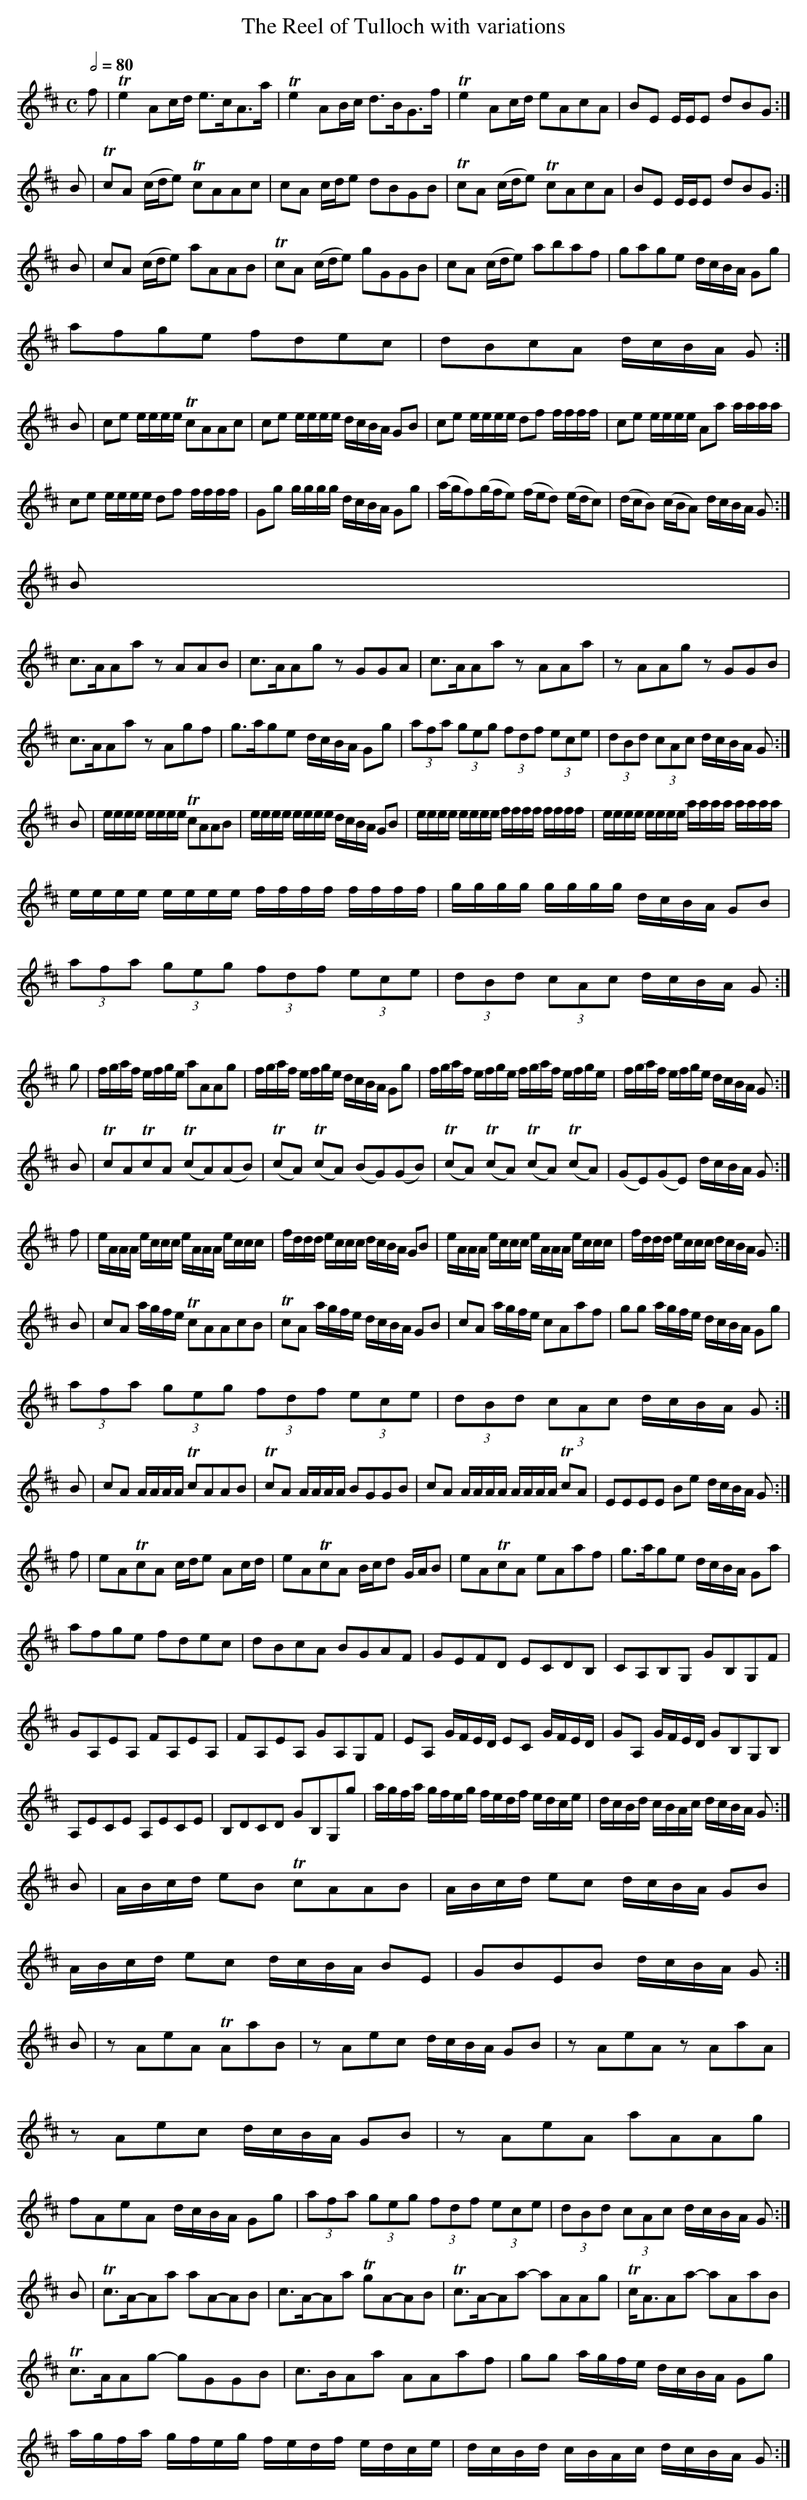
X:1
T:The Reel of Tulloch with variations
M:C
L:1/8
Q:1/2=80
K:D
f |\
Te2 Ac/d/ e>cA>a  | Te2 AB/c/ d>BG>f | Te2 Ac/d/ eAcA    | BE E/E/E dBG :|
B |\
TcA (c/d/e) TcAAc | cA c/d/e dBGB    | TcA (c/d/e) TcAcA | BE E/E/E dBG :|
B |\
cA (c/d/e) aAAB | TcA (c/d/e) gGGB | cA (c/d/e) abaf | gage d/c/B/A/ Gg |
afge fdec | dBcA d/c/B/A/ G :|
B |\
ce e/e/e/e/ TcAAc               | ce e/e/e/e/ d/c/B/A/ GB  |\
ce e/e/e/e/ df f/f/f/f/         | ce e/e/e/e/ Aa a/a/a/a/  |
ce e/e/e/e/ df f/f/f/f/         | Gg g/g/g/g/ d/c/B/A/ Gg  |\
(a/g/f) (g/f/e) (f/e/d) (e/d/c) |  (d/c/B) (c/B/A) d/c/B/A/ G :|
B |
c>AAa zAAB | c>AAg zGGA        | c>AAa zAAa              | zAAg zGGB               |
c>AAa zAgf | g>age d/c/B/A/ Gg | (3afa (3geg (3fdf (3ece | (3dBd (3cAc d/c/B/A/ G :|
B |\
e/e/e/e/ e/e/e/e/ TcAAB              | e/e/e/e/ e/e/e/e/ d/c/B/A/ GB       |\
e/e/e/e/ e/e/e/e/  f/f/f/f/ f/f/f/f/ | e/e/e/e/ e/e/e/e/ a/a/a/a/ a/a/a/a/ |
e/e/e/e/ e/e/e/e/  f/f/f/f/ f/f/f/f/ | g/g/g/g/ g/g/g/g/ d/c/B/A/ GB       |
(3afa (3geg (3fdf (3ece              | (3dBd (3cAc  d/c/B/A/ G            :|
g |\
f/g/a/f/ e/f/g/e/ aAAg              | f/g/a/f/ e/f/g/e/ d/c/B/A/ Gg |\
f/g/a/f/ e/f/g/e/ f/g/a/f/ e/f/g/e/ | f/g/a/f/ e/f/g/e/ d/c/B/A/ G  :|
B |\
TcATcA T(cA)(AB) | T(cA) T(cA) (BG)(GB) | T(cA) T(cA) T(cA) T(cA) |\
(GE)(GE) d/c/B/A/ G  :|
f |\
e/A/A/A/ e/c/c/c/ e/A/A/A/ e/c/c/c/ | f/d/d/d/ e/c/c/c/ d/c/B/A/ GB |\
e/A/A/A/ e/c/c/c/ e/A/A/A/ e/c/c/c/ | f/d/d/d/ e/c/c/c/ d/c/B/A/ G  :|
B |\
cA a/g/f/e/ TcAAcB      | TcA a/g/f/e/ d/c/B/A/ GB |\
cA a/g/f/e/ cAaf        | gg a/g/f/e/ d/c/B/A/ Gg  |
(3afa (3geg (3fdf (3ece | (3dBd (3cAc d/c/B/A/ G  :|
B |\
cA A/A/A/A/ TcAAB        | TcA A/A/A/A/ BGGB    |\
cA A/A/A/A/ A/A/A/A/ TcA | EEEE Be d/c/B/A/ G  :|
f |\
eATcA c/d/e Ac/d/ | eATcA B/c/d G/A/B | eATcA eAaf               | g>age d/c/B/A/ Ga    |
afge fdec         | dBcA BGAF         | GEFD ECDB,               | CA,B,G, GB,G,F       |
GA,EA, FA,EA,     | FA,EA, GA,G,F     | EA, G/F/E/D/ EC G/F/E/D/ | GA, G/F/E/D/ GB,G,B, |
A,ECE A,ECE                           | B,DCD GB,G,g                     |\
a/g/f/a/ g/f/e/g/ f/e/d/f/ e/d/c/e/   | d/c/B/d/ c/B/A/c/ d/c/B/A/ G     :|
B |\
A/B/c/d/ eB TcAAB       | A/B/c/d/ ec d/c/B/A/ GB |
A/B/c/d/ ec d/c/B/A/ BE | GBEB d/c/B/A/ G         :|
B |\
zAeA TAaB | zAec d/c/B/A/ GB | zAeA zAaA               | zAec d/c/B/A/ GB         |\
zAeA aAAg | fAeA d/c/B/A/ Gg | (3afa (3geg (3fdf (3ece | (3dBd (3cAc d/c/B/A/ G  :|
B |\
Tc>A-Aa aA-AB | c>A-Aa TgA-AB | Tc>A-Aa- aAAg | Tc<AAa- aA-aB |
Tc>AAg- gGGB | c>BAa AAaf | gg a/g/f/e/ d/c/B/A/ Gg  |
a/g/f/a/ g/f/e/g/ f/e/d/f/ e/d/c/e/   | d/c/B/d/ c/B/A/c/ d/c/B/A/ G     :|
